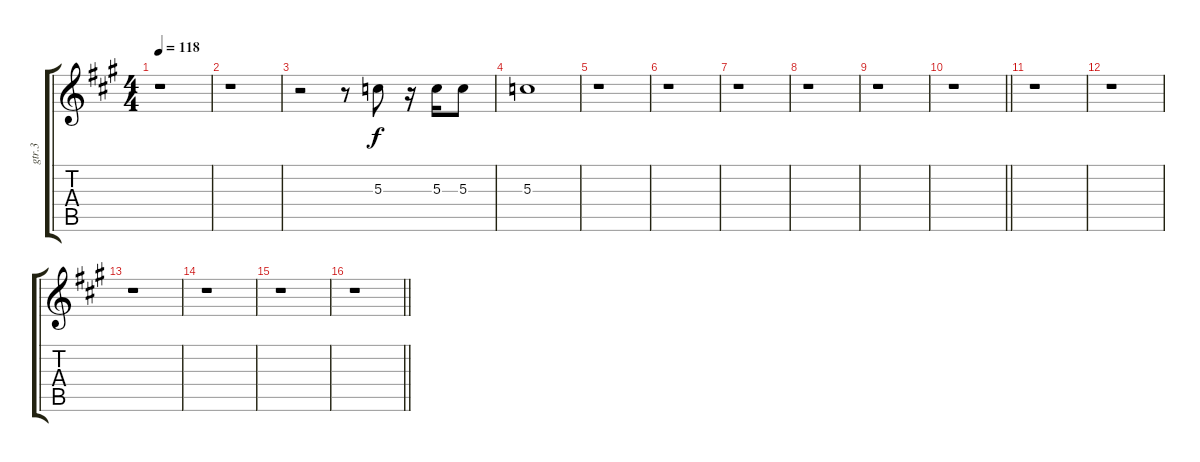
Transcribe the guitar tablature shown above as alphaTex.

\track ("gtr.3" "gtr.3") {instrument distortionguitar}
\staff {score tabs}
\tuning (E4 B3 G3 D3 A2 E2) {hide}
\ts (4 4)
\tempo 118
\clef g2
\ks a
r.1{dy f} |
r.1 |
r.2 r.8 5.3.8 r.16 5.3.16 5.3.8 |
5.3.1 |
r.1 |
r.1 |
r.1 |
r.1 |
r.1 |
\barLineRight lightlight
r.1 |
r.1 |
r.1 |
r.1 |
r.1 |
r.1 |
\barLineRight lightlight
r.1
